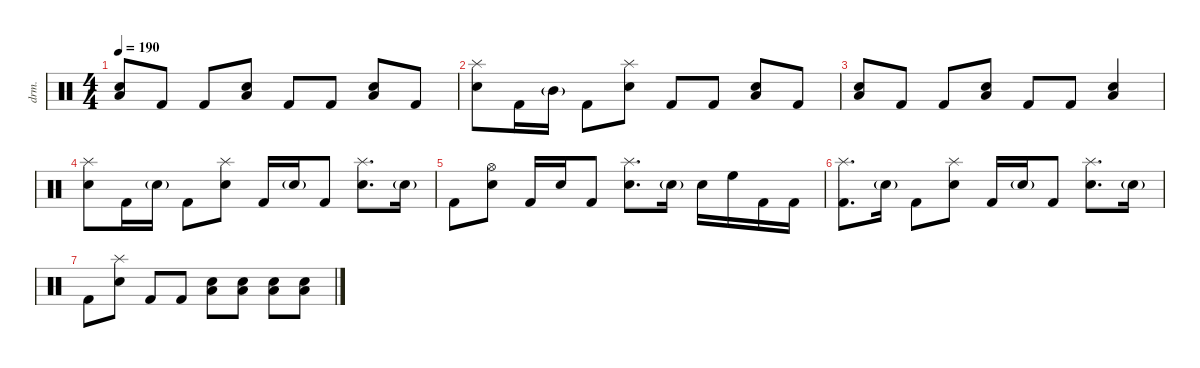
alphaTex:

\defaultSystemsLayout 4
\hideDynamics
\bracketExtendMode nobrackets
\track ("伊地知虹夏" "drm.") {solo instrument percussion}
\staff {score}
\articulation defaults
\ts (4 4)
\tempo 190
\clef neutral
\ks c
("Snare (hit) 2" "Low Tom (hit)").8{dy mf beam Up} "Kick (hit) 2".8{beam Up} "Kick (hit) 2".8{beam Up} ("Low Tom (hit)" "Snare (hit) 2").8{beam Up} "Kick (hit) 2".8{beam Up} "Kick (hit) 2".8{beam Up} ("Low Tom (hit)" "Snare (hit) 2").8{beam Up} "Kick (hit) 2".8{beam Up} |
("Snare (hit) 2" "Splash (hit)").8{beam Down} "Kick (hit) 2".16{beam Down} "Mid Tom (hit)"{g}.16{beam Down} "Kick (hit) 2".8{beam Down} ("Snare (hit) 2" "Splash (hit)").8{beam Down} "Kick (hit) 2".8{beam Up} "Kick (hit) 2".8{beam Up} ("Snare (hit) 2" "Low Tom (hit)").8{beam Up} "Kick (hit) 2".8{beam Up} |
("Snare (hit) 2" "Low Tom (hit)").8{beam Up} "Kick (hit) 2".8{beam Up} "Kick (hit) 2".8{beam Up} ("Low Tom (hit)" "Snare (hit) 2").8{beam Up} "Kick (hit) 2".8{beam Up} "Kick (hit) 2".8{beam Up} ("Low Tom (hit)" "Snare (hit) 2").4{beam Up} |
("Snare (hit) 2" "Splash (hit)").8{beam Down} "Kick (hit) 2".16{beam Down} "Snare (hit) 2"{g}.16{beam Down} "Kick (hit) 2".8{beam Down} ("Snare (hit) 2" "Splash (hit)").8{beam Down} "Kick (hit) 2".16{beam Up} "Snare (hit) 2"{g}.16{beam Up} "Kick (hit) 2".8{beam Up} ("Snare (hit) 2" "Splash (hit)").8{d beam Down} "Snare (hit) 2"{g}.16{beam Down} |
"Kick (hit) 2".8{beam Down} ("Snare (hit) 2" "Hi-Hat (open)").8{beam Down} "Kick (hit) 2".16{beam Up} "Snare (hit) 2".16{beam Up} "Kick (hit) 2".8{beam Up} ("Snare (hit) 2" "Splash (hit)").8{d beam Down} "Snare (hit) 2"{g}.16{beam Down} "Snare (hit) 2".16{beam Down} "High Floor Tom (hit)".16{beam Down} "Kick (hit) 2".16{beam Down} "Kick (hit) 2".16{beam Down} |
("Kick (hit) 2" "Splash (hit)").8{d beam Down} "Snare (hit) 2"{g}.16{beam Down} "Kick (hit) 2".8{beam Down} ("Snare (hit) 2" "Splash (hit)").8{beam Down} "Kick (hit) 2".16{beam Up} "Snare (hit) 2"{g}.16{beam Up} "Kick (hit) 2".8{beam Up} ("Snare (hit) 2" "Splash (hit)").8{d beam Down} "Snare (hit) 2"{g}.16{beam Down} |
"Kick (hit) 2".8{beam Down} ("Snare (hit) 2" "Splash (hit)").8{beam Down} "Kick (hit) 2".8{beam Up} "Kick (hit) 2".8{beam Up} ("Low Tom (hit)" "Snare (hit) 2").8{beam Down} ("Snare (hit) 2" "Low Tom (hit)").8{beam Down} ("Low Tom (hit)" "Snare (hit) 2").8{beam Down} ("Snare (hit) 2" "Low Tom (hit)").8{beam Down}
